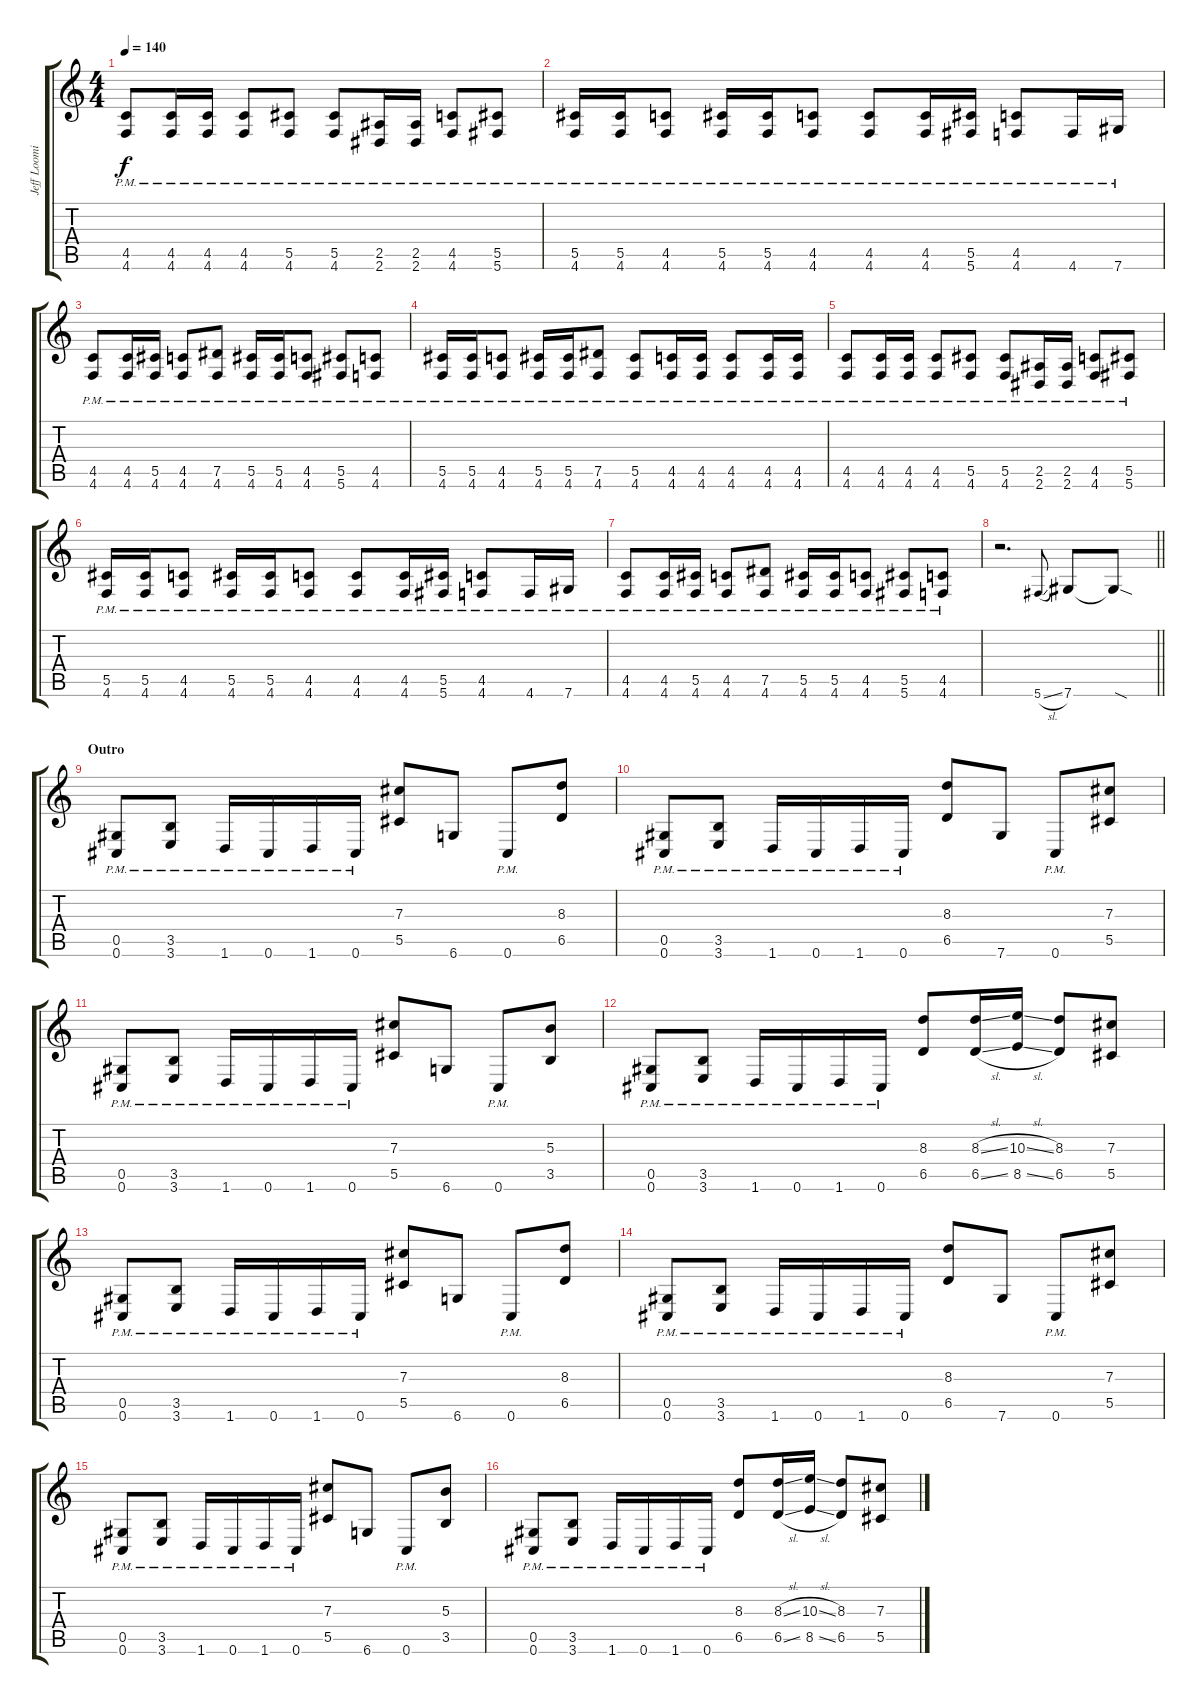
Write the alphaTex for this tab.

\track ("Jeff Loomis Gtr 1" "Jeff Loomi") {instrument distortionguitar}
\staff {score tabs}
\tuning (Eb4 Bb3 Gb3 Db3 Ab2 Db2) {hide}
\ts (4 4)
\tempo 140
\clef g2
\ks c
(4.5{pm} 4.6{pm}).8{dy f} (4.5{pm} 4.6{pm}).16 (4.5{pm} 4.6{pm}).16 (4.5{pm} 4.6{pm}).8 (5.5{pm} 4.6{pm}).8 (5.5{pm} 4.6{pm}).8 (2.5{pm} 2.6{pm}).16 (2.5{pm} 2.6{pm}).16 (4.5{pm} 4.6{pm}).8 (5.5{pm} 5.6{pm}).8 |
(5.5{pm} 4.6{pm}).16 (5.5{pm} 4.6{pm}).16 (4.5{pm} 4.6{pm}).8 (5.5{pm} 4.6{pm}).16 (5.5{pm} 4.6{pm}).16 (4.5{pm} 4.6{pm}).8 (4.5{pm} 4.6{pm}).8 (4.5{pm} 4.6{pm}).16 (5.5{pm} 5.6{pm}).16 (4.5{pm} 4.6{pm}).8 4.6{pm}.16 7.6{pm}.16 |
(4.5{pm} 4.6{pm}).8 (4.5{pm} 4.6{pm}).16 (5.5{pm} 4.6{pm}).16 (4.5{pm} 4.6{pm}).8 (7.5{pm} 4.6{pm}).8 (5.5{pm} 4.6{pm}).16 (5.5{pm} 4.6{pm}).16 (4.5{pm} 4.6{pm}).8 (5.5{pm} 5.6{pm}).8 (4.5{pm} 4.6{pm}).8 |
(5.5{pm} 4.6{pm}).16 (5.5{pm} 4.6{pm}).16 (4.5{pm} 4.6{pm}).8 (5.5{pm} 4.6{pm}).16 (5.5{pm} 4.6{pm}).16 (7.5{pm} 4.6{pm}).8 (5.5{pm} 4.6{pm}).8 (4.5{pm} 4.6{pm}).16 (4.5{pm} 4.6{pm}).16 (4.5{pm} 4.6{pm}).8 (4.5{pm} 4.6{pm}).16 (4.5{pm} 4.6{pm}).16 |
(4.5{pm} 4.6{pm}).8 (4.5{pm} 4.6{pm}).16 (4.5{pm} 4.6{pm}).16 (4.5{pm} 4.6{pm}).8 (5.5{pm} 4.6{pm}).8 (5.5{pm} 4.6{pm}).8 (2.5{pm} 2.6{pm}).16 (2.5{pm} 2.6{pm}).16 (4.5{pm} 4.6{pm}).8 (5.5{pm} 5.6{pm}).8 |
(5.5{pm} 4.6{pm}).16 (5.5{pm} 4.6{pm}).16 (4.5{pm} 4.6{pm}).8 (5.5{pm} 4.6{pm}).16 (5.5{pm} 4.6{pm}).16 (4.5{pm} 4.6{pm}).8 (4.5{pm} 4.6{pm}).8 (4.5{pm} 4.6{pm}).16 (5.5{pm} 5.6{pm}).16 (4.5{pm} 4.6{pm}).8 4.6{pm}.16 7.6{pm}.16 |
(4.5{pm} 4.6{pm}).8 (4.5{pm} 4.6{pm}).16 (5.5{pm} 4.6{pm}).16 (4.5{pm} 4.6{pm}).8 (7.5{pm} 4.6{pm}).8 (5.5{pm} 4.6{pm}).16 (5.5{pm} 4.6{pm}).16 (4.5{pm} 4.6{pm}).8 (5.5{pm} 5.6{pm}).8 (4.5{pm} 4.6{pm}).8 |
\barLineRight lightlight
r.2{d} 5.6{sl}.8{gr onbeat} 7.6.8 7.6{sod t}.8 |
\section ("" "Outro")
(0.5{pm} 0.6{pm}).8 (3.5{pm} 3.6{pm}).8 1.6{pm}.16 0.6{pm}.16 1.6{pm}.16 0.6{pm}.16 (7.3 5.5).8 6.6.8 0.6{pm}.8 (8.3 6.5).8 |
(0.5{pm} 0.6{pm}).8 (3.5{pm} 3.6{pm}).8 1.6{pm}.16 0.6{pm}.16 1.6{pm}.16 0.6{pm}.16 (8.3 6.5).8 7.6.8 0.6{pm}.8 (7.3 5.5).8 |
(0.5{pm} 0.6{pm}).8 (3.5{pm} 3.6{pm}).8 1.6{pm}.16 0.6{pm}.16 1.6{pm}.16 0.6{pm}.16 (7.3 5.5).8 6.6.8 0.6{pm}.8 (5.3 3.5).8 |
(0.5{pm} 0.6{pm}).8 (3.5{pm} 3.6{pm}).8 1.6{pm}.16 0.6{pm}.16 1.6{pm}.16 0.6{pm}.16 (8.3 6.5).8 (8.3{sl} 6.5{sl}).16 (10.3{sl} 8.5{sl}).16 (8.3 6.5).8 (7.3 5.5).8 |
(0.5{pm} 0.6{pm}).8 (3.5{pm} 3.6{pm}).8 1.6{pm}.16 0.6{pm}.16 1.6{pm}.16 0.6{pm}.16 (7.3 5.5).8 6.6.8 0.6{pm}.8 (8.3 6.5).8 |
(0.5{pm} 0.6{pm}).8 (3.5{pm} 3.6{pm}).8 1.6{pm}.16 0.6{pm}.16 1.6{pm}.16 0.6{pm}.16 (8.3 6.5).8 7.6.8 0.6{pm}.8 (7.3 5.5).8 |
(0.5{pm} 0.6{pm}).8 (3.5{pm} 3.6{pm}).8 1.6{pm}.16 0.6{pm}.16 1.6{pm}.16 0.6{pm}.16 (7.3 5.5).8 6.6.8 0.6{pm}.8 (5.3 3.5).8 |
(0.5{pm} 0.6{pm}).8 (3.5{pm} 3.6{pm}).8 1.6{pm}.16 0.6{pm}.16 1.6{pm}.16 0.6{pm}.16 (8.3 6.5).8 (8.3{sl} 6.5{sl}).16 (10.3{sl} 8.5{sl}).16 (8.3 6.5).8 (7.3 5.5).8
